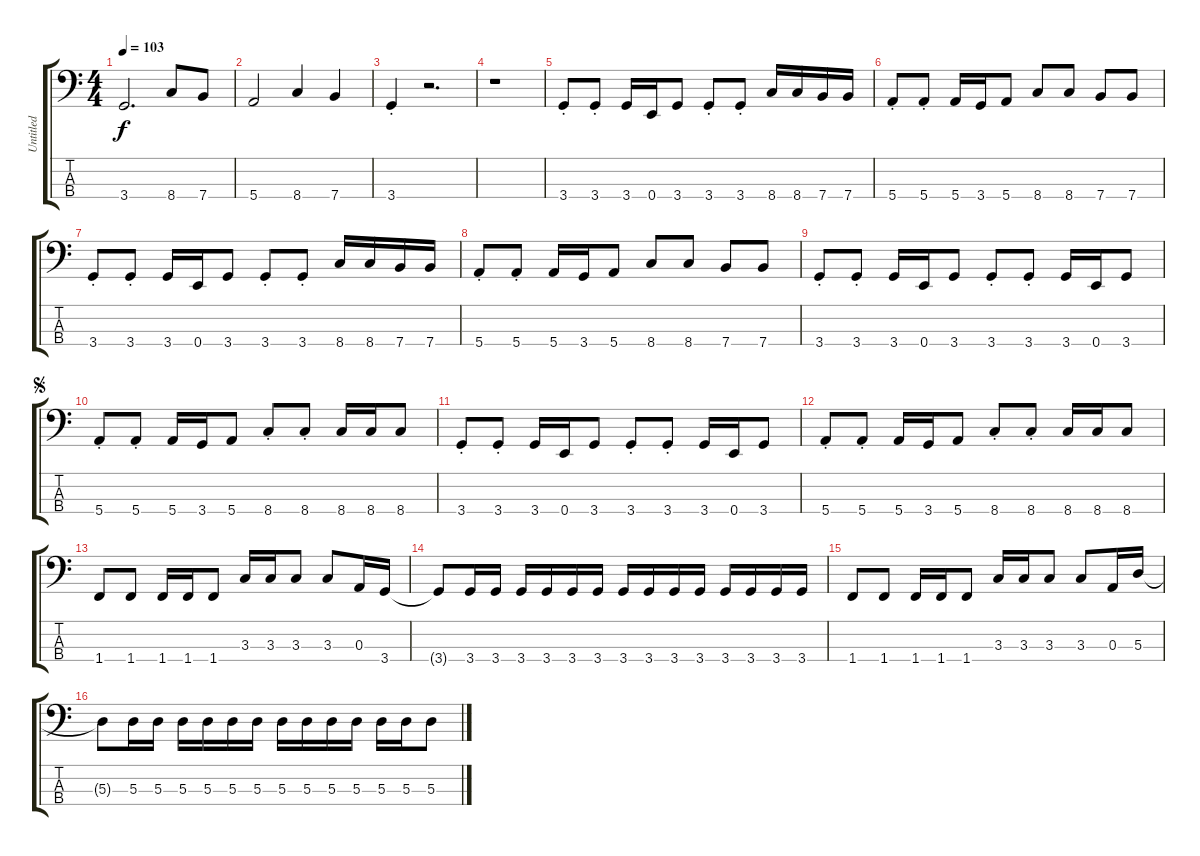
\track ("Untitled" "Untitled") {instrument electricbassfinger}
\staff {score tabs}
\tuning (G2 D2 A1 E1) {hide}
\ts (4 4)
\tempo 103
\clef f4
\ks c
3.4.2{d dy f instrument electricbassfinger} 8.4.8 7.4.8 |
5.4.2 8.4.4 7.4.4 |
3.4{st}.4 r.2{d} |
r.1 |
3.4{st}.8 3.4{st}.8 3.4.16 0.4.16 3.4.8 3.4{st}.8 3.4{st}.8 8.4.16 8.4.16 7.4.16 7.4.16 |
5.4{st}.8 5.4{st}.8 5.4.16 3.4.16 5.4.8 8.4.8 8.4.8 7.4.8 7.4.8 |
3.4{st}.8 3.4{st}.8 3.4.16 0.4.16 3.4.8 3.4{st}.8 3.4{st}.8 8.4.16 8.4.16 7.4.16 7.4.16 |
5.4{st}.8 5.4{st}.8 5.4.16 3.4.16 5.4.8 8.4.8 8.4.8 7.4.8 7.4.8 |
3.4{st}.8 3.4{st}.8 3.4.16 0.4.16 3.4.8 3.4{st}.8 3.4{st}.8 3.4.16 0.4.16 3.4.8 |
\jump segno
5.4{st}.8 5.4{st}.8 5.4.16 3.4.16 5.4.8 8.4{st}.8 8.4{st}.8 8.4.16 8.4.16 8.4.8 |
3.4{st}.8 3.4{st}.8 3.4.16 0.4.16 3.4.8 3.4{st}.8 3.4{st}.8 3.4.16 0.4.16 3.4.8 |
5.4{st}.8 5.4{st}.8 5.4.16 3.4.16 5.4.8 8.4{st}.8 8.4{st}.8 8.4.16 8.4.16 8.4.8 |
1.4.8 1.4.8 1.4.16 1.4.16 1.4.8 3.3.16 3.3.16 3.3.8 3.3.8 0.3.16 3.4.16 |
3.4{t}.8 3.4.16 3.4.16 3.4.16 3.4.16 3.4.16 3.4.16 3.4.16 3.4.16 3.4.16 3.4.16 3.4.16 3.4.16 3.4.16 3.4.16 |
1.4.8 1.4.8 1.4.16 1.4.16 1.4.8 3.3.16 3.3.16 3.3.8 3.3.8 0.3.16 5.3.16 |
5.3{t}.8 5.3.16 5.3.16 5.3.16 5.3.16 5.3.16 5.3.16 5.3.16 5.3.16 5.3.16 5.3.16 5.3.16 5.3.16 5.3.8
